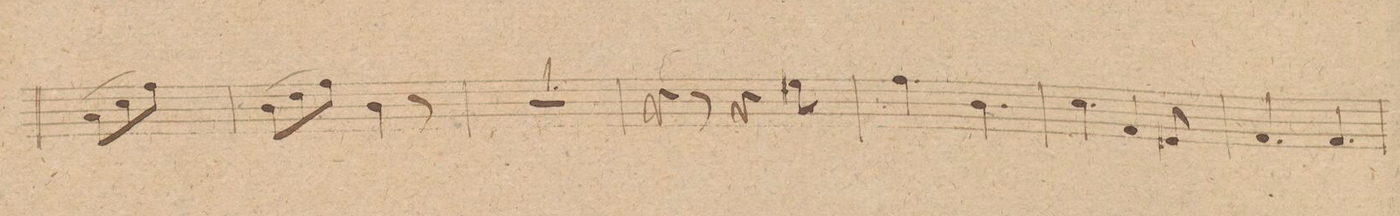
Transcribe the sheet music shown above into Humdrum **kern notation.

**kern	**dynam
*I"Baſso	*
*clefF4	*
*k[]	*
*M6/8	*
(8C\L	.
8E\	.
8A\J)	.
=106	=106
(8D\L	.
8F\	.
8A\J)	.
4D\	.
8r	.
=107	=107
2.r	.
=108	=108
4r	.
8r	.
4r	.
8G#X\	.
=109	=109
4.A\	.
4.D\	.
=110	=110
4.E\	.
4AA/	.
8GG#X/	.
=111	=111
4.AA/	.
4.AA/	.
=112	=112
*-	*-
